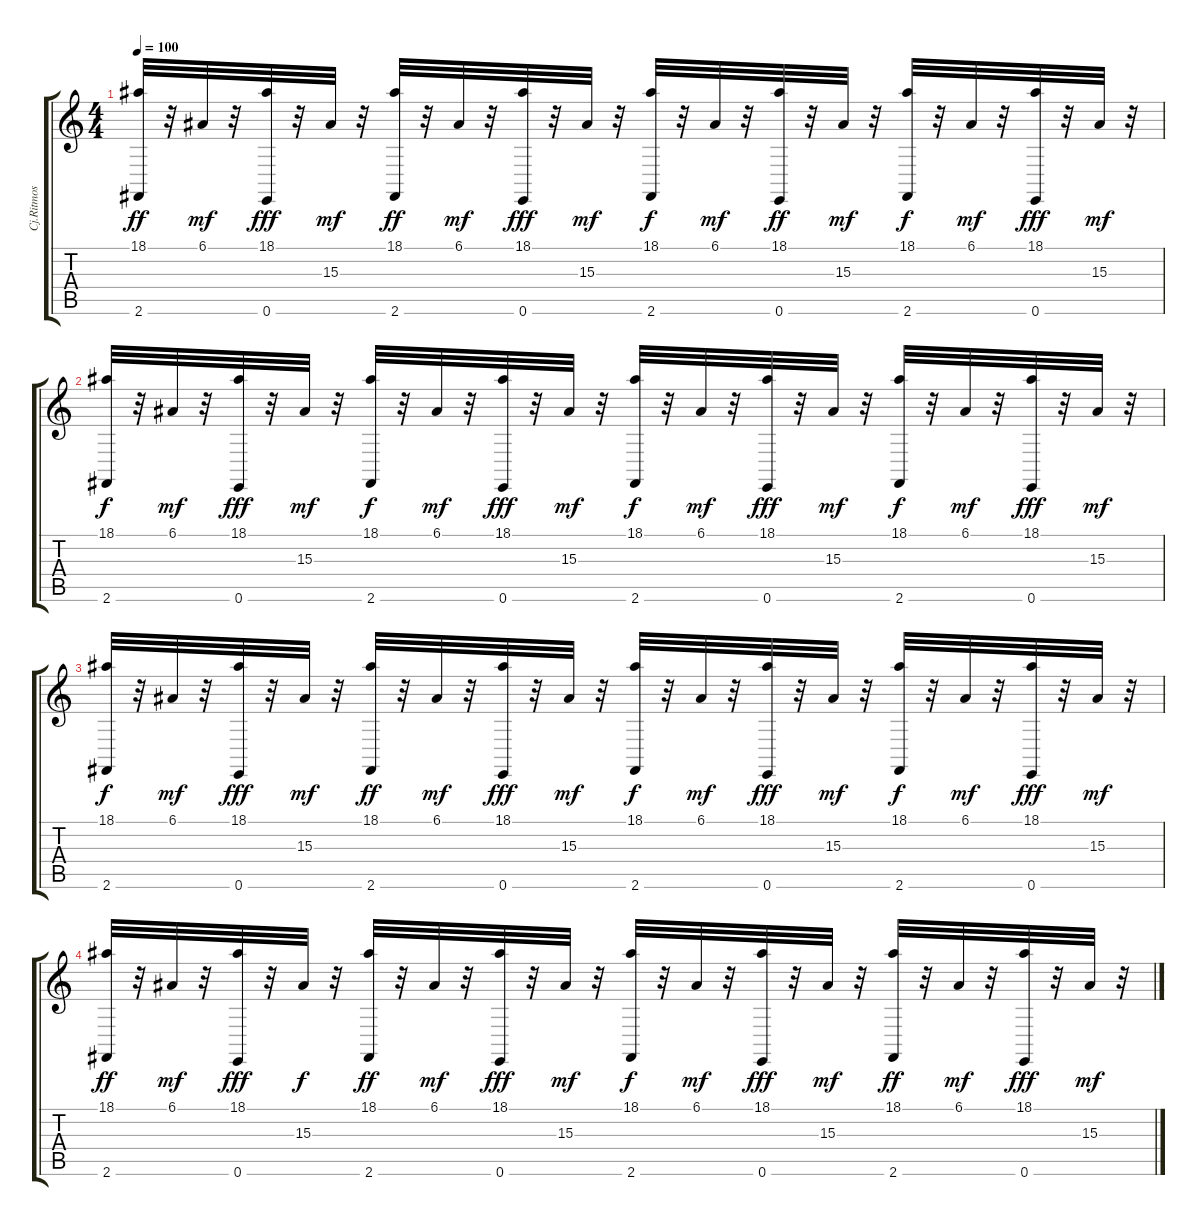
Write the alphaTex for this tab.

\track ("Cj.Ritmos" "Cj.Ritmos") {instrument acousticgrandpiano}
\staff {score tabs}
\tuning (E4 B3 G3 D3 A2 E2) {hide}
\ts (4 4)
\tempo 100
\clef g2
\ks c
(18.1 2.6).32{dy ff} r.32 6.1.32{dy mf} r.32 (18.1 0.6).32{dy fff} r.32 15.3.32{dy mf} r.32 (18.1 2.6).32{dy ff} r.32 6.1.32{dy mf} r.32 (18.1 0.6).32{dy fff} r.32 15.3.32{dy mf} r.32 (18.1 2.6).32{dy f} r.32 6.1.32{dy mf} r.32 (18.1 0.6).32{dy ff} r.32 15.3.32{dy mf} r.32 (18.1 2.6).32{dy f} r.32 6.1.32{dy mf} r.32 (18.1 0.6).32{dy fff} r.32 15.3.32{dy mf} r.32 |
(18.1 2.6).32{dy f} r.32 6.1.32{dy mf} r.32 (18.1 0.6).32{dy fff} r.32 15.3.32{dy mf} r.32 (18.1 2.6).32{dy f} r.32 6.1.32{dy mf} r.32 (18.1 0.6).32{dy fff} r.32 15.3.32{dy mf} r.32 (18.1 2.6).32{dy f} r.32 6.1.32{dy mf} r.32 (18.1 0.6).32{dy fff} r.32 15.3.32{dy mf} r.32 (18.1 2.6).32{dy f} r.32 6.1.32{dy mf} r.32 (18.1 0.6).32{dy fff} r.32 15.3.32{dy mf} r.32 |
(18.1 2.6).32{dy f} r.32 6.1.32{dy mf} r.32 (18.1 0.6).32{dy fff} r.32 15.3.32{dy mf} r.32 (18.1 2.6).32{dy ff} r.32 6.1.32{dy mf} r.32 (18.1 0.6).32{dy fff} r.32 15.3.32{dy mf} r.32 (18.1 2.6).32{dy f} r.32 6.1.32{dy mf} r.32 (18.1 0.6).32{dy fff} r.32 15.3.32{dy mf} r.32 (18.1 2.6).32{dy f} r.32 6.1.32{dy mf} r.32 (18.1 0.6).32{dy fff} r.32 15.3.32{dy mf} r.32 |
(18.1 2.6).32{dy ff} r.32 6.1.32{dy mf} r.32 (18.1 0.6).32{dy fff} r.32 15.3.32{dy f} r.32 (18.1 2.6).32{dy ff} r.32 6.1.32{dy mf} r.32 (18.1 0.6).32{dy fff} r.32 15.3.32{dy mf} r.32 (18.1 2.6).32{dy f} r.32 6.1.32{dy mf} r.32 (18.1 0.6).32{dy fff} r.32 15.3.32{dy mf} r.32 (18.1 2.6).32{dy ff} r.32 6.1.32{dy mf} r.32 (18.1 0.6).32{dy fff} r.32 15.3.32{dy mf} r.32
